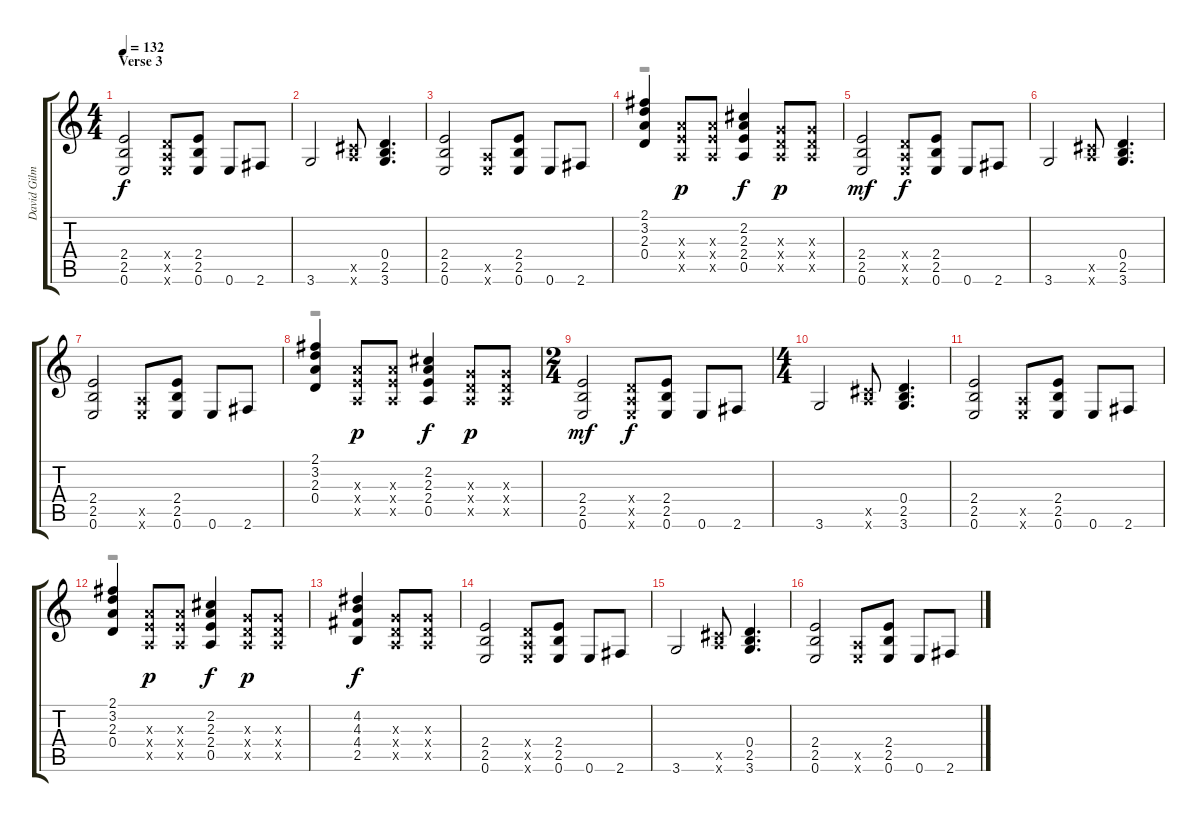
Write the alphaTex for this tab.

\track ("David Gilmour - Rhythm" "David Gilm") {instrument electricguitarclean}
\staff {score tabs}
\tuning (E4 B3 G3 D3 A2 E2) {hide}
\voice
\ts (4 4)
\section ("" "Verse 3")
\tempo 132
\clef g2
\ks c
(2.4 2.5 0.6).2{dy f} (0.4{x} 0.5{x} 0.6{x}).8 (2.4 2.5 0.6).8 0.6.8 2.6.8 |
3.6.2 (0.5{x} 9.6{x}).8 (0.4 2.5 3.6).4{d} |
(2.4 2.5 0.6).2 (0.5{x} 0.6{x}).8 (2.4 2.5 0.6).8 0.6.8 2.6.8 |
(2.1 3.2 2.3 0.4).4 (2.3{x} 2.4{x} 0.5{x}).8{dy p} (2.3{x} 2.4{x} 0.5{x}).8 (2.2 2.3 2.4 0.5).4{dy f} (0.3{x} 0.4{x} 0.5{x}).8{dy p} (0.3{x} 0.4{x} 0.5{x}).8 |
(2.4 2.5 0.6).2{dy mf} (0.4{x} 0.5{x} 0.6{x}).8{dy f} (2.4 2.5 0.6).8 0.6.8 2.6.8 |
3.6.2 (0.5{x} 9.6{x}).8 (0.4 2.5 3.6).4{d} |
(2.4 2.5 0.6).2 (0.5{x} 0.6{x}).8 (2.4 2.5 0.6).8 0.6.8 2.6.8 |
(2.1 3.2 2.3 0.4).4 (2.3{x} 2.4{x} 0.5{x}).8{dy p} (2.3{x} 2.4{x} 0.5{x}).8 (2.2 2.3 2.4 0.5).4{dy f} (0.3{x} 0.4{x} 0.5{x}).8{dy p} (0.3{x} 0.4{x} 0.5{x}).8 |
\ts (2 4)
(2.4 2.5 0.6).2{dy mf} (0.4{x} 0.5{x} 0.6{x}).8{dy f} (2.4 2.5 0.6).8 0.6.8 2.6.8 |
\ts (4 4)
3.6.2 (0.5{x} 9.6{x}).8 (0.4 2.5 3.6).4{d} |
(2.4 2.5 0.6).2 (0.5{x} 0.6{x}).8 (2.4 2.5 0.6).8 0.6.8 2.6.8 |
(2.1 3.2 2.3 0.4).4 (2.3{x} 2.4{x} 0.5{x}).8{dy p} (2.3{x} 2.4{x} 0.5{x}).8 (2.2 2.3 2.4 0.5).4{dy f} (0.3{x} 0.4{x} 0.5{x}).8{dy p} (0.3{x} 0.4{x} 0.5{x}).8 |
(4.2 4.3 4.4 2.5).4{dy f} (0.3{x} 0.4{x} 0.5{x}).8 (0.3{x} 0.4{x} 0.5{x}).8 |
(2.4 2.5 0.6).2 (0.4{x} 0.5{x} 0.6{x}).8 (2.4 2.5 0.6).8 0.6.8 2.6.8 |
3.6.2 (0.5{x} 9.6{x}).8 (0.4 2.5 3.6).4{d} |
(2.4 2.5 0.6).2 (0.5{x} 0.6{x}).8 (2.4 2.5 0.6).8 0.6.8 2.6.8
\voice
\clef g2
\ottava regular
\simile none
\ks c
|
|
|
r.1 |
|
|
|
r.1 |
|
|
|
r.1 |
|
|
|
